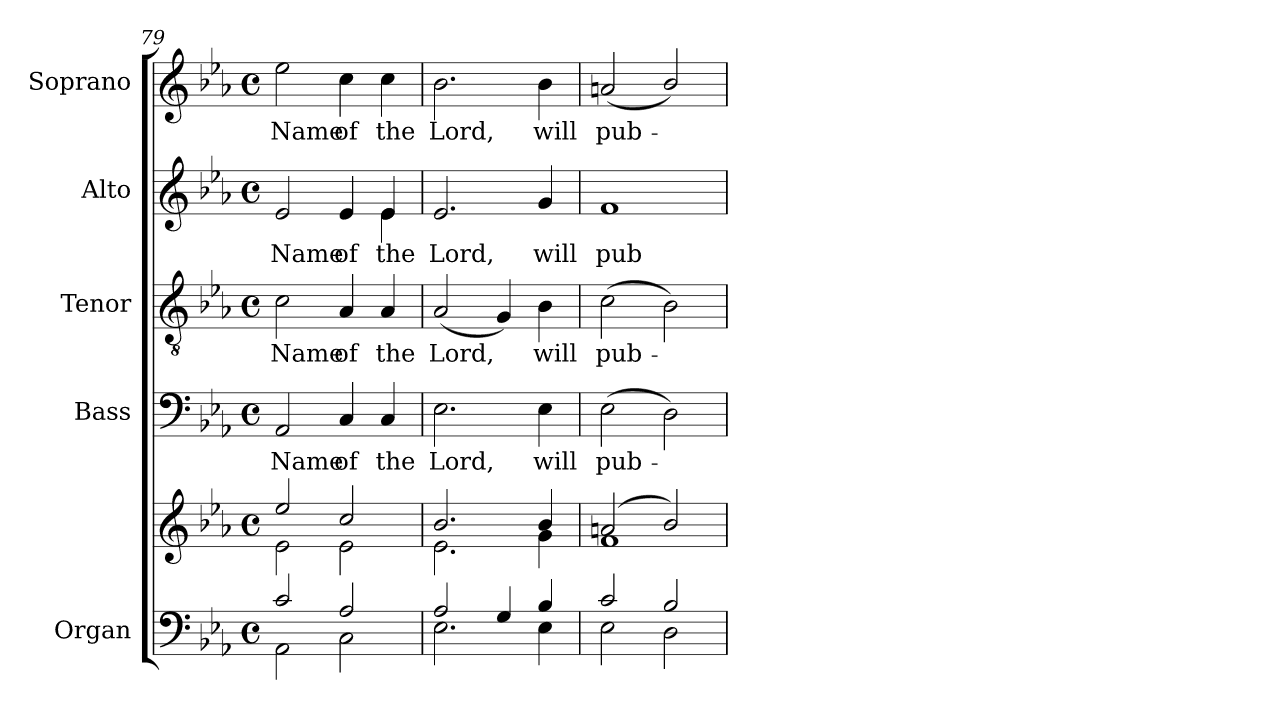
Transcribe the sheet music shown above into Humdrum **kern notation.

**kern	**kern	**kern	**text	**kern	**text	**kern	**text	**kern	**text
*part5	*part5	*part4	*part4	*part3	*part3	*part2	*part2	*part1	*part1
*staff6	*staff5	*staff4	*staff4	*staff3	*staff3	*staff2	*staff2	*staff1	*staff1
*I"Organ	*	*I"Bass	*	*I"Tenor	*	*I"Alto	*	*I"Soprano	*
*I'Org.	*	*I'B.	*	*I'T.	*	*I'A.	*	*I'S.	*
*clefF4	*clefG2	*clefF4	*	*clefGv2	*	*clefG2	*	*clefG2	*
*	*	*	*	*ITrd7c12	*	*	*	*	*
*k[b-e-a-]	*k[b-e-a-]	*k[b-e-a-]	*	*k[b-e-a-]	*	*k[b-e-a-]	*	*k[b-e-a-]	*
*E-:	*E-:	*E-:	*	*E-:	*	*E-:	*	*E-:	*
*M4/4	*M4/4	*M4/4	*	*M4/4	*	*M4/4	*	*M4/4	*
*met(c)	*met(c)	*met(c)	*	*met(c)	*	*met(c)	*	*met(c)	*
=79	=79	=79	=79	=79	=79	=79	=79	=79	=79
*^	*^	*	*	*	*	*	*	*	*
!	!	!	!	!	!LO:LY:b:color=#000000	!	!	!	!	!	!
!	!	!	!	!	!	!	!LO:LY:b:color=#000000	!	!	!	!
*	*	*	*	*	*	*	*	*^	*	*	*
!	!	!	!	!	!	!	!	!	!	!LO:LY:b:color=#000000	!	!
!	!	!	!	!	!	!	!	!	!	!	!	!LO:LY:b:color=#000000
2ci/	2AA-i\	2ee-i/	2e-i\	2AA-i/	Name	2Ci\	Name	2.ryy	2e-i/	Name	2ee-i\	Name
!	!	!	!	!	!LO:LY:b:color=#000000	!	!	!	!	!	!	!
!	!	!	!	!	!	!	!LO:LY:b:color=#000000	!	!	!	!	!
!	!	!	!	!	!	!	!	!	!	!LO:LY:b:color=#000000	!	!
!	!	!	!	!	!	!	!	!	!	!	!	!LO:LY:b:color=#000000
2A-i/	2Ci\	2cci/	2e-i\	4Ci/	of	4AA-i/	of	.	4e-i/	of	4cci\	of
!	!	!	!	!	!LO:LY:b:color=#000000	!	!	!	!	!	!	!
!	!	!	!	!	!	!	!LO:LY:b:color=#000000	!	!	!	!	!
!	!	!	!	!	!	!	!	!	!	!LO:LY:b:color=#000000	!	!
!	!	!	!	!	!	!	!	!	!	!	!	!LO:LY:b:color=#000000
.	.	.	.	4Ci/	the	4AA-i/	the	4e-i/	4e-i\	the	4cci\	the
*	*	*	*	*	*	*	*	*v	*v	*	*	*
=80	=80	=80	=80	=80	=80	=80	=80	=80	=80	=80	=80
*	*	*	*	*	*	*	*	*^	*	*	*
!	!	!	!	!	!LO:LY:b:color=#000000	!	!	!	!	!	!	!
*	*	*	*	*	*	*	*	*v	*v	*	*	*
*	*	*	*	*	*	*	*	*^	*	*	*
!	!	!	!	!	!	!	!LO:LY:b:color=#000000	!	!	!	!	!
*	*	*	*	*	*	*	*	*v	*v	*	*	*
*	*	*	*	*	*	*	*	*^	*	*	*
!	!	!	!	!	!	!	!	!	!	!LO:LY:b:color=#000000	!	!
*	*	*	*	*	*	*	*	*v	*v	*	*	*
*	*	*	*	*	*	*	*	*^	*	*	*
!	!	!	!	!	!	!	!	!	!	!	!	!LO:LY:b:color=#000000
*	*	*	*	*	*	*	*	*v	*v	*	*	*
2A-i/	2.E-i\	2.b-i/	2.e-i\	2.E-i\	Lord,	(2AA-i/	Lord,	2.e-i/	Lord,	2.b-i\	Lord,
4Gi/	.	.	.	.	.	4GGi/)	.	.	.	.	.
!	!	!	!	!	!LO:LY:b:color=#000000	!	!	!	!	!	!
!	!	!	!	!	!	!	!LO:LY:b:color=#000000	!	!	!	!
!	!	!	!	!	!	!	!	!	!LO:LY:b:color=#000000	!	!
!	!	!	!	!	!	!	!	!	!	!	!LO:LY:b:color=#000000
4B-i/	4E-i\	4b-i/	4gi\	4E-i\	will	4BB-i\	will	4gi/	will	4b-i\	will
!!LO:LB:g=z
=81	=81	=81	=81	=81	=81	=81	=81	=81	=81	=81	=81
!	!	!	!	!	!LO:LY:b:color=#000000	!	!	!	!	!	!
!	!	!	!	!	!	!	!LO:LY:b:color=#000000	!	!	!	!
!	!	!	!	!	!	!	!	!	!LO:LY:b:color=#000000	!	!
!	!	!	!	!	!	!	!	!	!	!	!LO:LY:b:color=#000000
2ci/	2E-i\	(2ani/	1fi	(2E-i\	pub-	(2Ci\	pub-	1fi	pub-	(2ani/	pub-
2B-i/	2Di\	2b-i/)	.	2Di\)	.	2BB-i\)	.	.	.	2b-i/)	.
*v	*v	*	*	*	*	*	*	*	*	*	*
*	*v	*v	*	*	*	*	*	*	*	*
=	=	=	=	=	=	=	=	=	=
*-	*-	*-	*-	*-	*-	*-	*-	*-	*-
